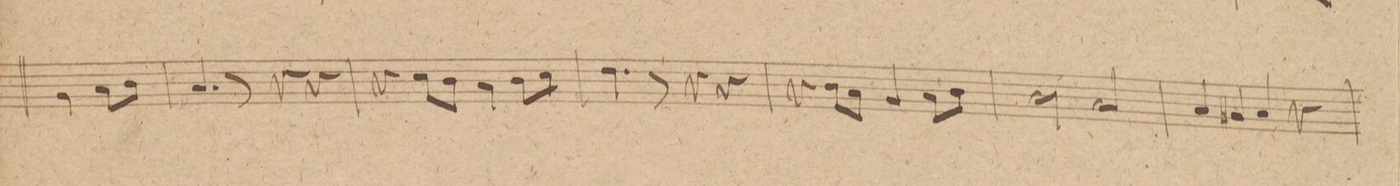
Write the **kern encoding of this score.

**kern	**dynam
*I"Oboi 2do	*
*clefG2	*
*k[f#c#g#]	*
*met(c|)	*
*M2/2	*
4g#\	.
8a\L	.
8b\J	.
=41	=41
4.a/	.
8r	.
4r	.
4r	.
=42	=42
4r	.
8cc#\L	.
8b\J	.
4a\	.
8b\L	.
8cc#\J	.
=43	=43
4.dd\	.
8r	.
4r	.
4r	.
=44	=44
4r	.
8b\L	.
8a\J	.
4g#/	.
8a\L	.
8b\J	.
=45	=45
2b\	.
2a/	.
=46	=46
4a/	.
4g#X/	.
4a/	.
4r	.
=47	=47
*-	*-
